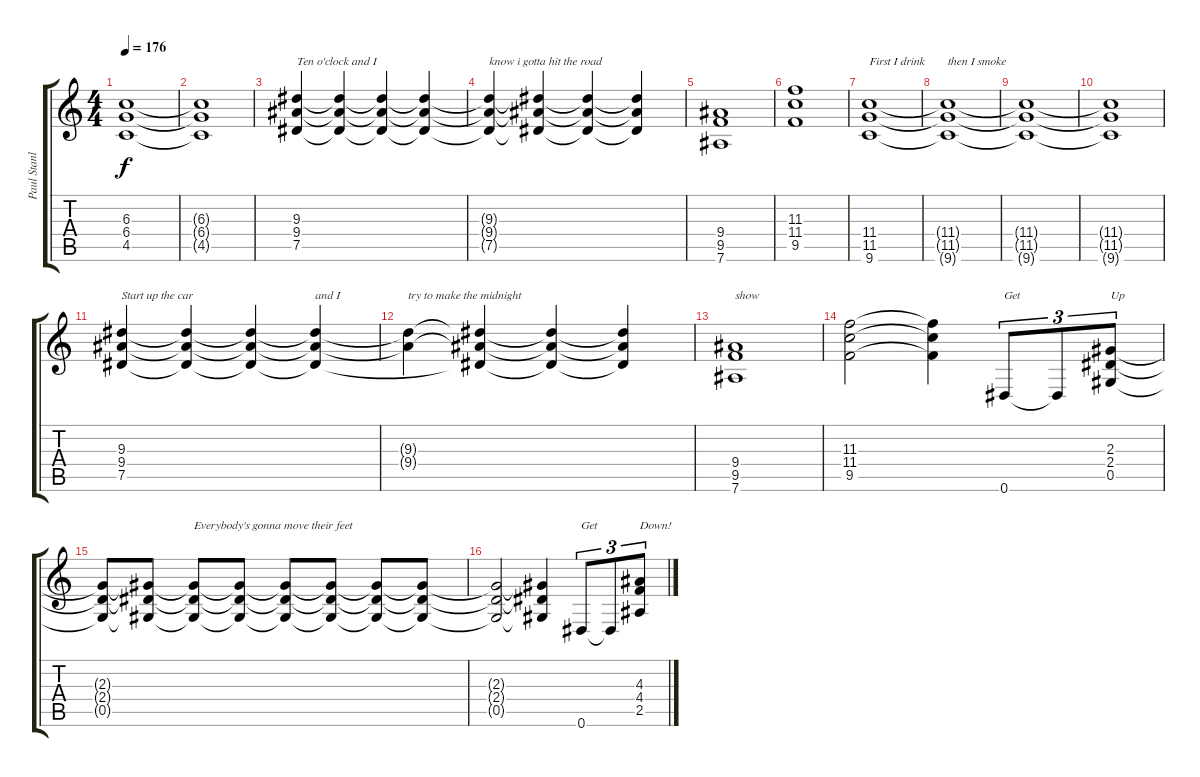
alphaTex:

\track ("Paul Stanley" "Paul Stanl") {instrument distortionguitar}
\staff {score tabs}
\tuning (Eb4 Bb3 Gb3 Db3 Ab2 Eb2) {hide}
\ts (4 4)
\tempo 176
\clef g2
\ks c
(6.3{t} 6.4{t} 4.5{t}).1{dy f} |
(6.3{t} 6.4{t} 4.5{t}).1 |
(9.3 9.4 7.5).4{txt "Ten o'clock and I "} (9.3{t} 9.4{t} 7.5{t}).4 (9.3{t} 9.4{t} 7.5{t}).4 (9.3{t} 9.4{t} 7.5{t}).4 |
(9.3{t} 9.4{t} 7.5{t}).4{txt "know i gotta hit the road"} (9.3{t} 9.4{t} 7.5{t}).4 (9.3{t} 9.4{t} 7.5{t}).4 (9.3{t} 9.4{t} 7.5{t}).4 |
(9.4 9.5 7.6).1 |
(11.3 11.4 9.5).1 |
(11.4 11.5 9.6).1{txt "First I drink"} |
(11.4{t} 11.5{t} 9.6{t}).1{txt "then I smoke"} |
(11.4{t} 11.5{t} 9.6{t}).1 |
(11.4{t} 11.5{t} 9.6{t}).1 |
(9.3 9.4 7.5).4{txt "Start up the car"} (9.3{t} 9.4{t} 7.5{t}).4 (9.3{t} 9.4{t} 7.5{t}).4 (9.3{t} 9.4{t} 7.5{t}).4{txt "and I"} |
(9.3{t} 9.4{t}).4{txt "try to make the midnight"} (9.3{t} 9.4{t} 7.5{t}).4 (9.3{t} 9.4{t} 7.5{t}).4 (9.3{t} 9.4{t} 7.5{t}).4 |
(9.4 9.5 7.6).1{txt "show"} |
(11.3 11.4 9.5).2 (11.3{t} 11.4{t} 9.5{t}).4 0.6.8{tu (3 2) txt "Get"} 0.6{t}.8{tu (3 2)} (2.3 2.4 0.5).8{tu (3 2) txt "Up"} |
(2.3{t} 2.4{t} 0.5{t}).8 (2.3{t} 2.4{t} 0.5{t}).8 (2.3{t} 2.4{t} 0.5{t}).8{txt "Everybody's gonna move their feet"} (2.3{t} 2.4{t} 0.5{t}).8 (2.3{t} 2.4{t} 0.5{t}).8 (2.3{t} 2.4{t} 0.5{t}).8 (2.3{t} 2.4{t} 0.5{t}).8 (2.3{t} 2.4{t} 0.5{t}).8 |
(2.3{t} 2.4{t} 0.5{t}).2 (2.3{t} 2.4{t} 0.5{t}).4 0.6.8{tu (3 2) txt "Get"} 0.6{t}.8{tu (3 2)} (4.3 4.4 2.5).8{tu (3 2) txt "Down!"}
